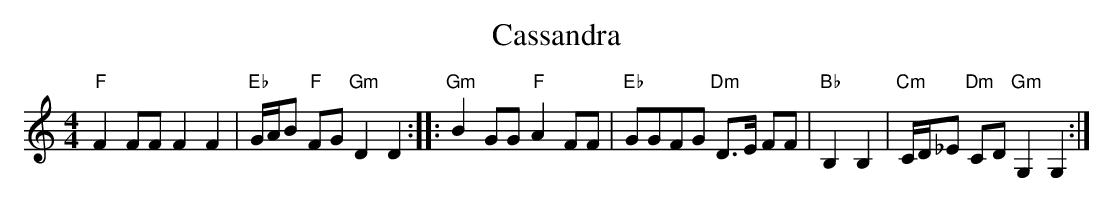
X:1
T:Cassandra
M:4/4
K:GMix
"F"F2 FF F2 F2 | "Eb"G/A/B "F"FG "Gm"D2 D2 ::\
"Gm"B2GG "F"A2FF | "Eb"GGFG "Dm"D>E FF | "Bb"B,2 B,2 | \
"Cm"C/D/_E "Dm"CD "Gm"G,2 G,2 :|
